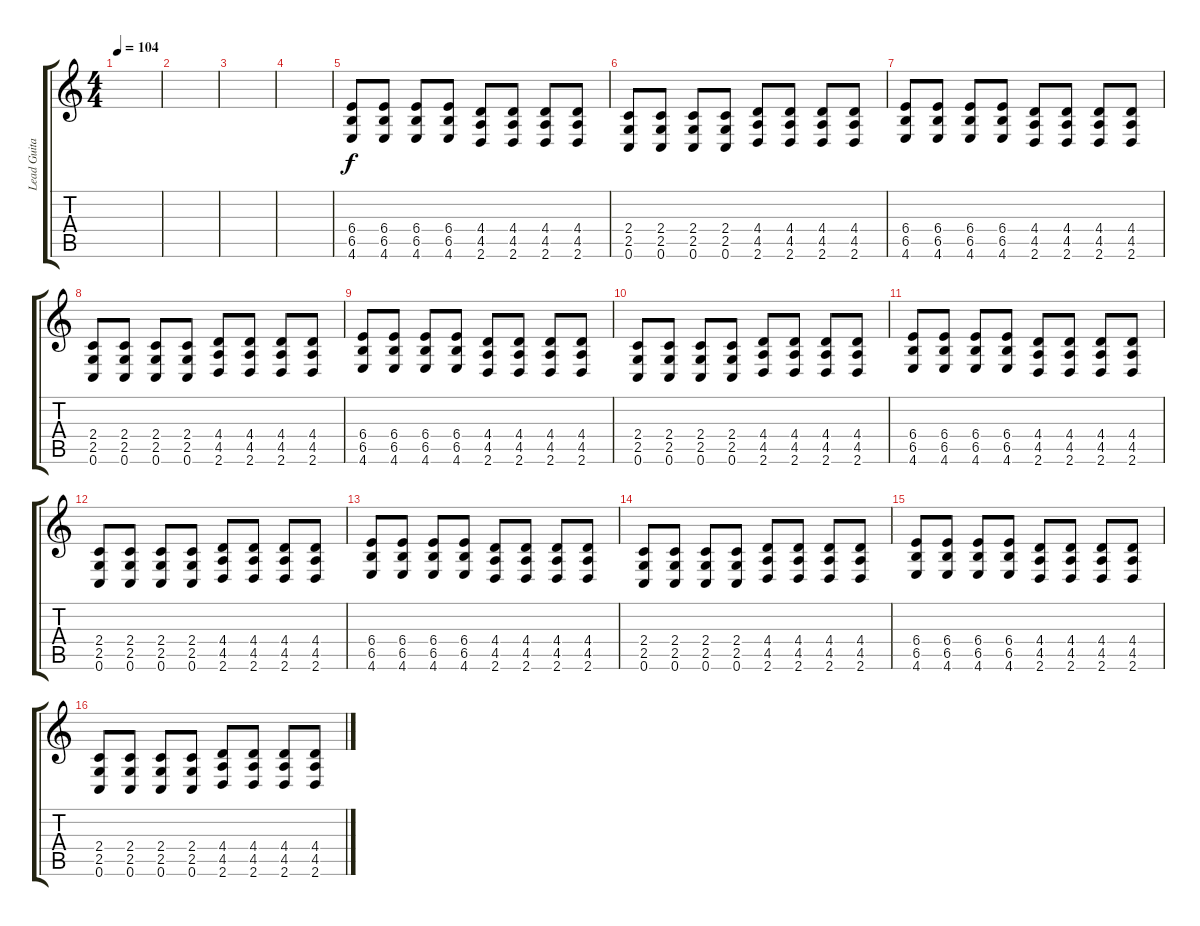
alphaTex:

\track ("Lead Guitar" "Lead Guita") {instrument overdrivenguitar}
\staff {score tabs}
\tuning (C4 G3 Eb3 Bb2 F2 C2) {hide}
\ts (4 4)
\tempo 104
\clef g2
\ks c
|
|
|
|
(6.4 6.5 4.6).8 (6.4 6.5 4.6).8 (6.4 6.5 4.6).8 (6.4 6.5 4.6).8 (4.4 4.5 2.6).8 (4.4 4.5 2.6).8 (4.4 4.5 2.6).8 (4.4 4.5 2.6).8 |
(2.4 2.5 0.6).8 (2.4 2.5 0.6).8 (2.4 2.5 0.6).8 (2.4 2.5 0.6).8 (4.4 4.5 2.6).8 (4.4 4.5 2.6).8 (4.4 4.5 2.6).8 (4.4 4.5 2.6).8 |
(6.4 6.5 4.6).8 (6.4 6.5 4.6).8 (6.4 6.5 4.6).8 (6.4 6.5 4.6).8 (4.4 4.5 2.6).8 (4.4 4.5 2.6).8 (4.4 4.5 2.6).8 (4.4 4.5 2.6).8 |
(2.4 2.5 0.6).8 (2.4 2.5 0.6).8 (2.4 2.5 0.6).8 (2.4 2.5 0.6).8 (4.4 4.5 2.6).8 (4.4 4.5 2.6).8 (4.4 4.5 2.6).8 (4.4 4.5 2.6).8 |
(6.4 6.5 4.6).8 (6.4 6.5 4.6).8 (6.4 6.5 4.6).8 (6.4 6.5 4.6).8 (4.4 4.5 2.6).8 (4.4 4.5 2.6).8 (4.4 4.5 2.6).8 (4.4 4.5 2.6).8 |
(2.4 2.5 0.6).8 (2.4 2.5 0.6).8 (2.4 2.5 0.6).8 (2.4 2.5 0.6).8 (4.4 4.5 2.6).8 (4.4 4.5 2.6).8 (4.4 4.5 2.6).8 (4.4 4.5 2.6).8 |
(6.4 6.5 4.6).8 (6.4 6.5 4.6).8 (6.4 6.5 4.6).8 (6.4 6.5 4.6).8 (4.4 4.5 2.6).8 (4.4 4.5 2.6).8 (4.4 4.5 2.6).8 (4.4 4.5 2.6).8 |
(2.4 2.5 0.6).8 (2.4 2.5 0.6).8 (2.4 2.5 0.6).8 (2.4 2.5 0.6).8 (4.4 4.5 2.6).8 (4.4 4.5 2.6).8 (4.4 4.5 2.6).8 (4.4 4.5 2.6).8 |
(6.4 6.5 4.6).8 (6.4 6.5 4.6).8 (6.4 6.5 4.6).8 (6.4 6.5 4.6).8 (4.4 4.5 2.6).8 (4.4 4.5 2.6).8 (4.4 4.5 2.6).8 (4.4 4.5 2.6).8 |
(2.4 2.5 0.6).8 (2.4 2.5 0.6).8 (2.4 2.5 0.6).8 (2.4 2.5 0.6).8 (4.4 4.5 2.6).8 (4.4 4.5 2.6).8 (4.4 4.5 2.6).8 (4.4 4.5 2.6).8 |
(6.4 6.5 4.6).8 (6.4 6.5 4.6).8 (6.4 6.5 4.6).8 (6.4 6.5 4.6).8 (4.4 4.5 2.6).8 (4.4 4.5 2.6).8 (4.4 4.5 2.6).8 (4.4 4.5 2.6).8 |
(2.4 2.5 0.6).8 (2.4 2.5 0.6).8 (2.4 2.5 0.6).8 (2.4 2.5 0.6).8 (4.4 4.5 2.6).8 (4.4 4.5 2.6).8 (4.4 4.5 2.6).8 (4.4 4.5 2.6).8
